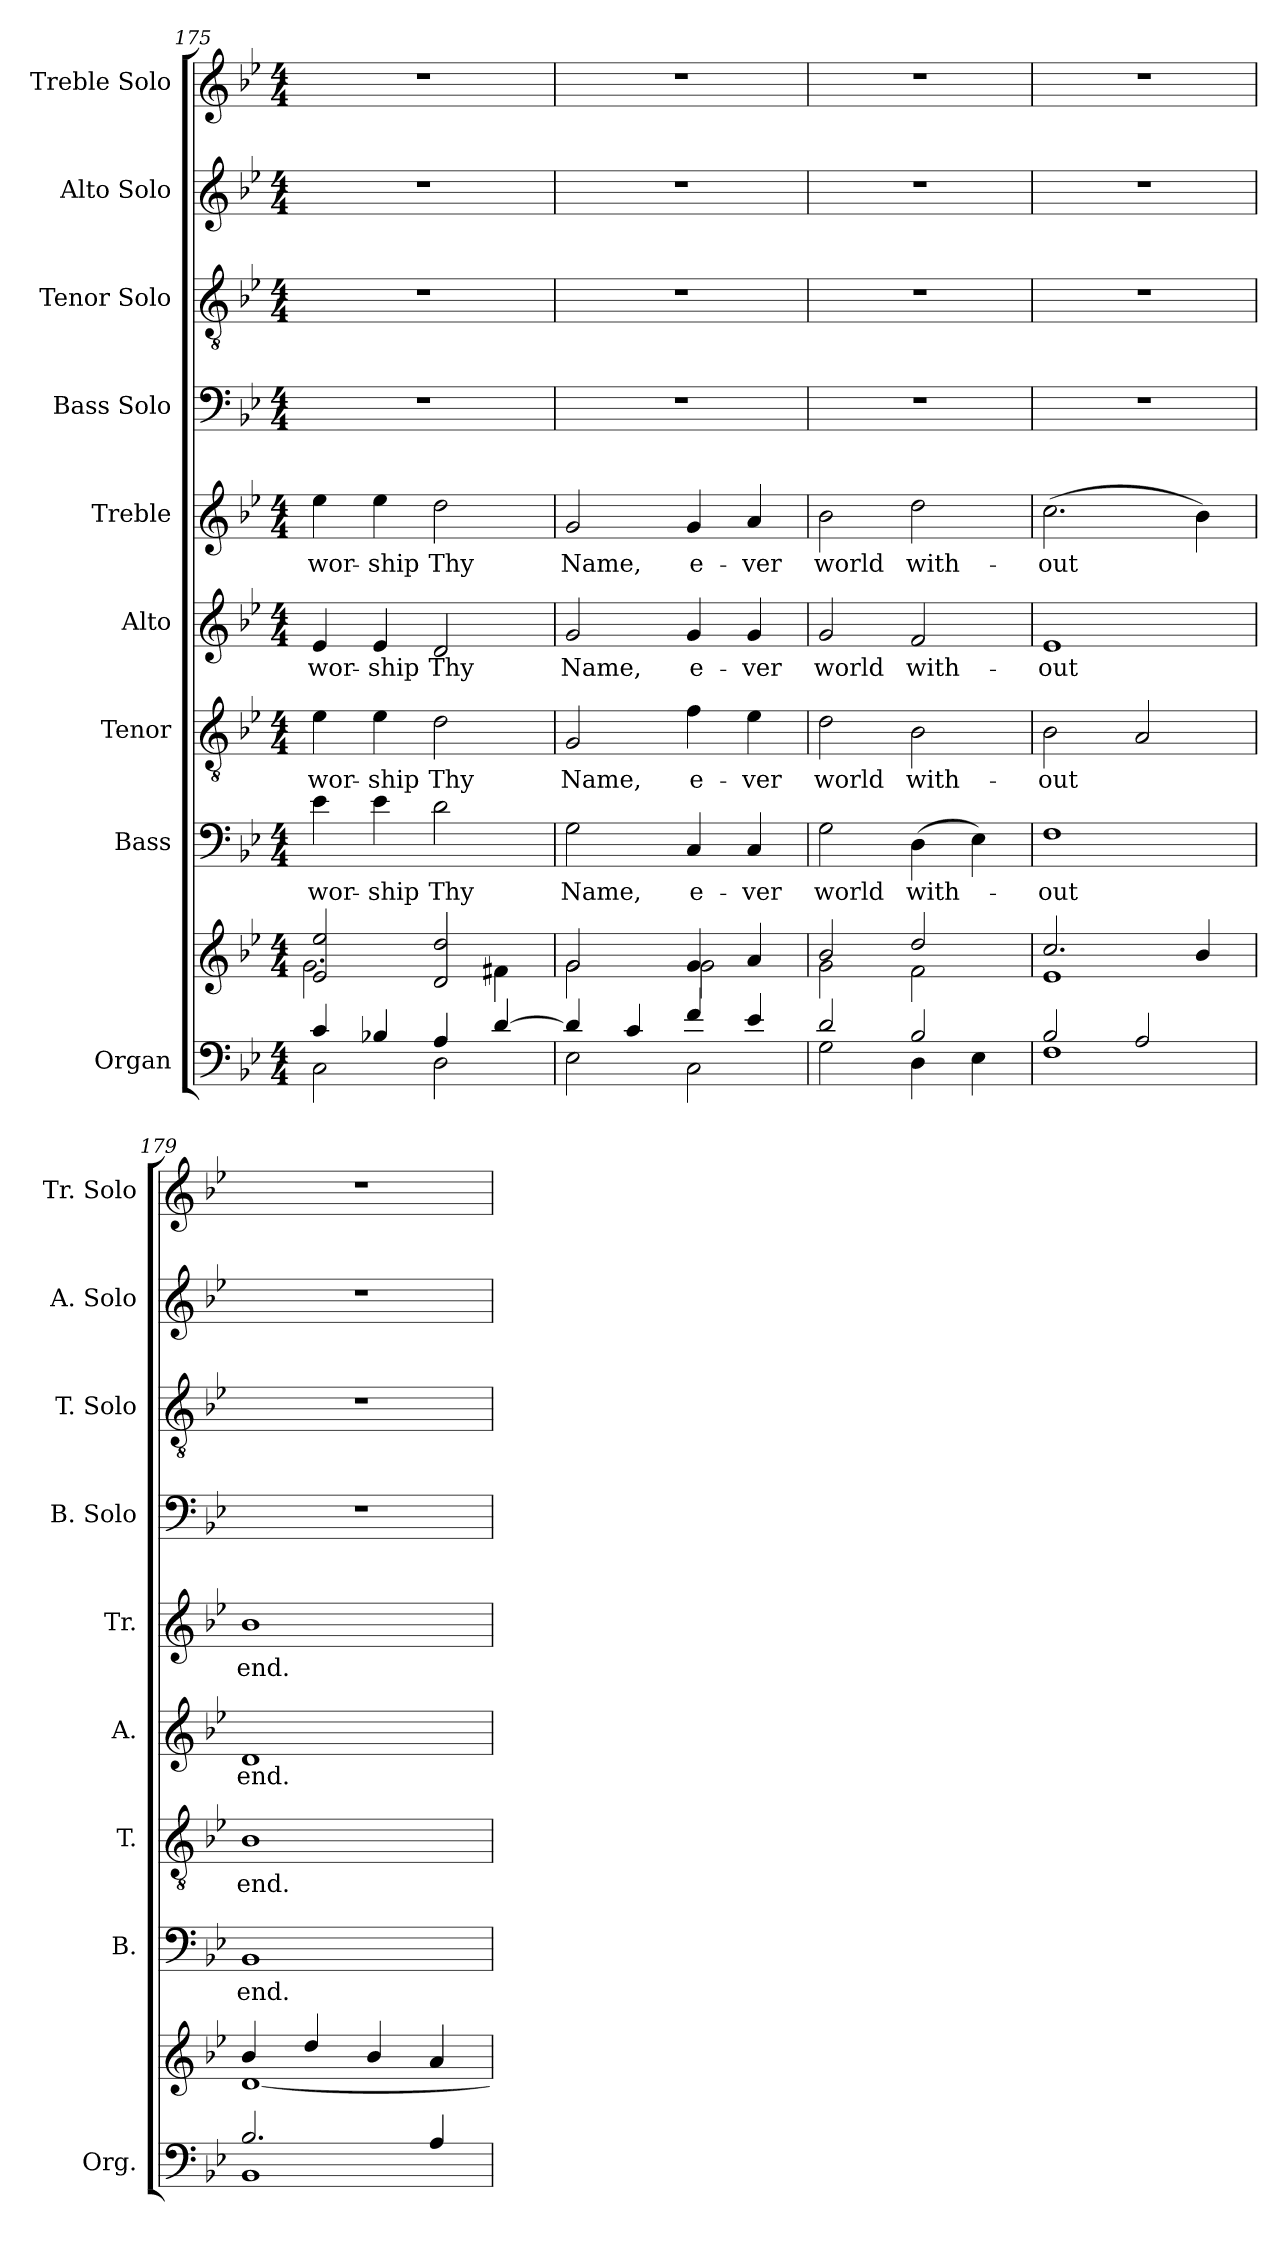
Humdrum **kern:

**kern	**kern	**kern	**text	**kern	**text	**kern	**text	**kern	**text	**kern	**kern	**kern	**kern
*part9	*part9	*part8	*part8	*part7	*part7	*part6	*part6	*part5	*part5	*part4	*part3	*part2	*part1
*staff10	*staff9	*staff8	*staff8	*staff7	*staff7	*staff6	*staff6	*staff5	*staff5	*staff4	*staff3	*staff2	*staff1
*I"Organ	*	*I"Bass	*	*I"Tenor	*	*I"Alto	*	*I"Treble	*	*I"Bass Solo	*I"Tenor Solo	*I"Alto Solo	*I"Treble Solo
*I'Org.	*	*I'B.	*	*I'T.	*	*I'A.	*	*I'Tr.	*	*I'B. Solo	*I'T. Solo	*I'A. Solo	*I'Tr. Solo
*clefF4	*clefG2	*clefF4	*	*clefGv2	*	*clefG2	*	*clefG2	*	*clefF4	*clefGv2	*clefG2	*clefG2
*	*	*	*	*ITrd7c12	*	*	*	*	*	*	*ITrd7c12	*	*
*k[b-e-]	*k[b-e-]	*k[b-e-]	*	*k[b-e-]	*	*k[b-e-]	*	*k[b-e-]	*	*k[b-e-]	*k[b-e-]	*k[b-e-]	*k[b-e-]
*B-:	*B-:	*B-:	*	*B-:	*	*B-:	*	*B-:	*	*B-:	*B-:	*B-:	*B-:
*M4/4	*M4/4	*M4/4	*	*M4/4	*	*M4/4	*	*M4/4	*	*M4/4	*M4/4	*M4/4	*M4/4
=175	=175	=175	=175	=175	=175	=175	=175	=175	=175	=175	=175	=175	=175
*^	*^	*	*	*	*	*	*	*	*	*	*	*	*
!	!	!	!	!	!LO:LY:b:color=#000000	!	!	!	!	!	!	!	!	!	!
!	!	!	!	!	!	!	!LO:LY:b:color=#000000	!	!	!	!	!	!	!	!
!	!	!	!	!	!	!	!	!	!LO:LY:b:color=#000000	!	!	!	!	!	!
!	!	!	!	!	!	!	!	!	!	!	!LO:LY:b:color=#000000	!	!	!	!
4ci/	2Ci\	2e-i/ 2ee-i	2.gi\	4e-i\	wor-	4E-i\	wor-	4e-i/	wor-	4ee-i\	wor-	1r	1r	1r	1r
!	!	!	!	!	!LO:LY:b:color=#000000	!	!	!	!	!	!	!	!	!	!
!	!	!	!	!	!	!	!LO:LY:b:color=#000000	!	!	!	!	!	!	!	!
!	!	!	!	!	!	!	!	!	!LO:LY:b:color=#000000	!	!	!	!	!	!
!	!	!	!	!	!	!	!	!	!	!	!LO:LY:b:color=#000000	!	!	!	!
4B-Xi/	.	.	.	4e-i\	-ship	4E-i\	-ship	4e-i/	-ship	4ee-i\	-ship	.	.	.	.
!	!	!	!	!	!LO:LY:b:color=#000000	!	!	!	!	!	!	!	!	!	!
!	!	!	!	!	!	!	!LO:LY:b:color=#000000	!	!	!	!	!	!	!	!
!	!	!	!	!	!	!	!	!	!LO:LY:b:color=#000000	!	!	!	!	!	!
!	!	!	!	!	!	!	!	!	!	!	!LO:LY:b:color=#000000	!	!	!	!
4Ai/	2Di\	2di/ 2ddi	.	2di\	Thy	2Di\	Thy	2di/	Thy	2ddi\	Thy	.	.	.	.
[4di/	.	.	4f#Xi\	.	.	.	.	.	.	.	.	.	.	.	.
=176	=176	=176	=176	=176	=176	=176	=176	=176	=176	=176	=176	=176	=176	=176	=176
!	!	!	!	!	!LO:LY:b:color=#000000	!	!	!	!	!	!	!	!	!	!
!	!	!	!	!	!	!	!LO:LY:b:color=#000000	!	!	!	!	!	!	!	!
!	!	!	!	!	!	!	!	!	!LO:LY:b:color=#000000	!	!	!	!	!	!
!	!	!	!	!	!	!	!	!	!	!	!LO:LY:b:color=#000000	!	!	!	!
4di/]	2E-i\	2gi/	2gi\	2Gi\	Name,	2GGi/	Name,	2gi/	Name,	2gi/	Name,	1r	1r	1r	1r
4ci/	.	.	.	.	.	.	.	.	.	.	.	.	.	.	.
!	!	!	!	!	!LO:LY:b:color=#000000	!	!	!	!	!	!	!	!	!	!
!	!	!	!	!	!	!	!LO:LY:b:color=#000000	!	!	!	!	!	!	!	!
!	!	!	!	!	!	!	!	!	!LO:LY:b:color=#000000	!	!	!	!	!	!
!	!	!	!	!	!	!	!	!	!	!	!LO:LY:b:color=#000000	!	!	!	!
4fi/	2Ci\	4gi/	2gi\	4Ci/	e-	4Fi\	e-	4gi/	e-	4gi/	e-	.	.	.	.
!	!	!	!	!	!LO:LY:b:color=#000000	!	!	!	!	!	!	!	!	!	!
!	!	!	!	!	!	!	!LO:LY:b:color=#000000	!	!	!	!	!	!	!	!
!	!	!	!	!	!	!	!	!	!LO:LY:b:color=#000000	!	!	!	!	!	!
!	!	!	!	!	!	!	!	!	!	!	!LO:LY:b:color=#000000	!	!	!	!
4e-i/	.	4ai/	.	4Ci/	-ver	4E-i\	-ver	4gi/	-ver	4ai/	-ver	.	.	.	.
=177	=177	=177	=177	=177	=177	=177	=177	=177	=177	=177	=177	=177	=177	=177	=177
!	!	!	!	!	!LO:LY:b:color=#000000	!	!	!	!	!	!	!	!	!	!
!	!	!	!	!	!	!	!LO:LY:b:color=#000000	!	!	!	!	!	!	!	!
!	!	!	!	!	!	!	!	!	!LO:LY:b:color=#000000	!	!	!	!	!	!
!	!	!	!	!	!	!	!	!	!	!	!LO:LY:b:color=#000000	!	!	!	!
2di/	2Gi\	2b-i/	2gi\	2Gi\	world	2Di\	world	2gi/	world	2b-i\	world	1r	1r	1r	1r
!	!	!	!	!	!LO:LY:b:color=#000000	!	!	!	!	!	!	!	!	!	!
!	!	!	!	!	!	!	!LO:LY:b:color=#000000	!	!	!	!	!	!	!	!
!	!	!	!	!	!	!	!	!	!LO:LY:b:color=#000000	!	!	!	!	!	!
!	!	!	!	!	!	!	!	!	!	!	!LO:LY:b:color=#000000	!	!	!	!
2B-i/	4Di\	2ddi/	2fi\	(4Di\	with-	2BB-i\	with-	2fi/	with-	2ddi\	with-	.	.	.	.
.	4E-i\	.	.	4E-i\)	.	.	.	.	.	.	.	.	.	.	.
=178	=178	=178	=178	=178	=178	=178	=178	=178	=178	=178	=178	=178	=178	=178	=178
!	!	!	!	!	!LO:LY:b:color=#000000	!	!	!	!	!	!	!	!	!	!
!	!	!	!	!	!	!	!LO:LY:b:color=#000000	!	!	!	!	!	!	!	!
!	!	!	!	!	!	!	!	!	!LO:LY:b:color=#000000	!	!	!	!	!	!
!	!	!	!	!	!	!	!	!	!	!	!LO:LY:b:color=#000000	!	!	!	!
2B-i/	1Fi	2.cci/	1e-i	1Fi	-out	2BB-i\	-out	1e-i	-out	(2.cci\	-out	1r	1r	1r	1r
2Ai/	.	.	.	.	.	2AAi/	.	.	.	.	.	.	.	.	.
.	.	4b-i/	.	.	.	.	.	.	.	4b-i\)	.	.	.	.	.
=179	=179	=179	=179	=179	=179	=179	=179	=179	=179	=179	=179	=179	=179	=179	=179
!	!	!	!	!	!LO:LY:b:color=#000000	!	!	!	!	!	!	!	!	!	!
!	!	!	!	!	!	!	!LO:LY:b:color=#000000	!	!	!	!	!	!	!	!
!	!	!	!	!	!	!	!	!	!LO:LY:b:color=#000000	!	!	!	!	!	!
!	!	!	!	!	!	!	!	!	!	!	!LO:LY:b:color=#000000	!	!	!	!
2.B-i/	1BB-i	4b-i/	[1di	1BB-i	end.	1BB-i	end.	1di	end.	1b-i	end.	1r	1r	1r	1r
.	.	4ddi/	.	.	.	.	.	.	.	.	.	.	.	.	.
.	.	4b-i/	.	.	.	.	.	.	.	.	.	.	.	.	.
4Ai/	.	4ai/	.	.	.	.	.	.	.	.	.	.	.	.	.
*v	*v	*	*	*	*	*	*	*	*	*	*	*	*	*	*
*	*v	*v	*	*	*	*	*	*	*	*	*	*	*	*
=	=	=	=	=	=	=	=	=	=	=	=	=	=
*-	*-	*-	*-	*-	*-	*-	*-	*-	*-	*-	*-	*-	*-
